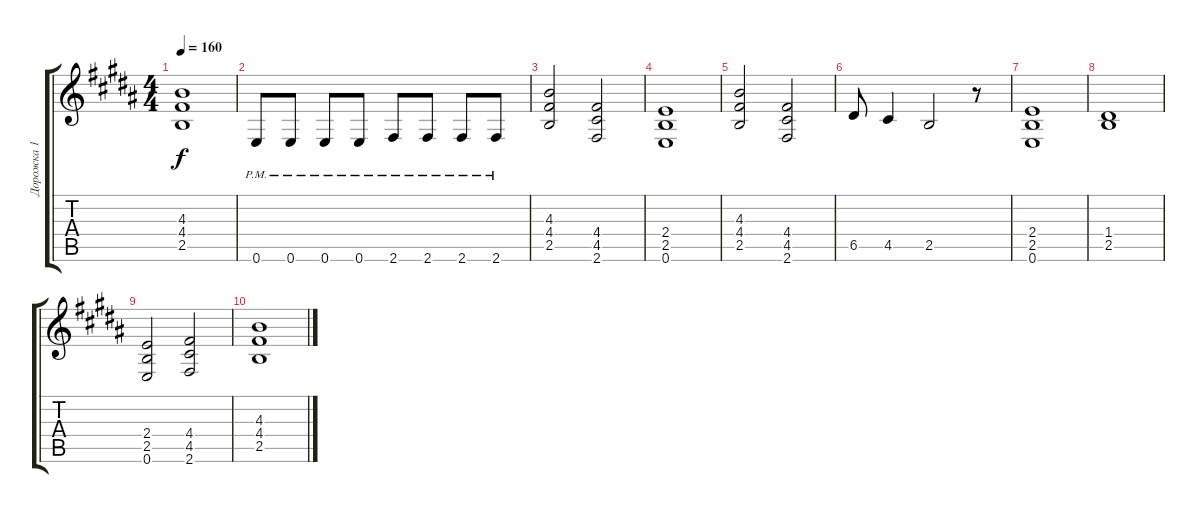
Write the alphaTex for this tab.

\track ("Дорожка 1" "Дорожка 1") {instrument distortionguitar}
\staff {score tabs}
\tuning (E4 B3 G3 D3 A2 E2) {hide}
\ts (4 4)
\tempo 160
\clef g2
\ks b
(4.3 4.4 2.5).1{dy f} |
0.6{pm}.8 0.6{pm}.8 0.6{pm}.8 0.6{pm}.8 2.6{pm}.8 2.6{pm}.8 2.6{pm}.8 2.6{pm}.8 |
(4.3 4.4 2.5).2 (4.4 4.5 2.6).2 |
(2.4 2.5 0.6).1 |
(4.3 4.4 2.5).2 (4.4 4.5 2.6).2 |
6.5.8 4.5.4 2.5.2 r.8 |
(2.4 2.5 0.6).1 |
(1.4 2.5).1 |
(2.4 2.5 0.6).2 (4.4 4.5 2.6).2 |
(4.3 4.4 2.5).1
